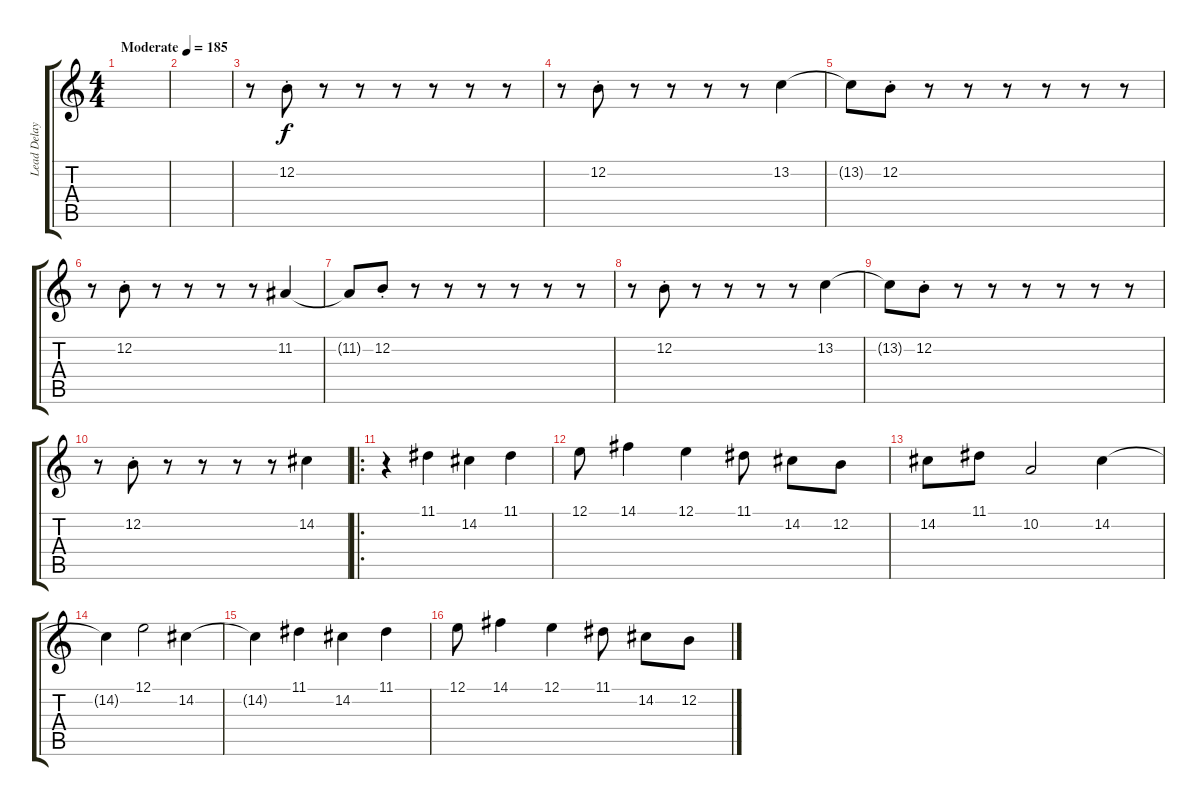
\track ("Lead Delay" "Lead Delay") {instrument lead1square}
\staff {score tabs}
\tuning (E4 B3 G3 D3 A2 E2) {hide}
\ts (4 4)
\tempo (185 "Moderate")
\clef g2
\ks c
|
|
r.8 12.2{st}.8 r.8 r.8 r.8 r.8 r.8 r.8 |
r.8 12.2{st}.8 r.8 r.8 r.8 r.8 13.2.4 |
13.2{t}.8 12.2{st}.8 r.8 r.8 r.8 r.8 r.8 r.8 |
r.8 12.2{st}.8 r.8 r.8 r.8 r.8 11.2.4 |
11.2{t}.8 12.2{st}.8 r.8 r.8 r.8 r.8 r.8 r.8 |
r.8 12.2{st}.8 r.8 r.8 r.8 r.8 13.2.4 |
13.2{t}.8 12.2{st}.8 r.8 r.8 r.8 r.8 r.8 r.8 |
r.8 12.2{st}.8 r.8 r.8 r.8 r.8 14.2.4 |
\ro
r.4 11.1.4 14.2.4 11.1.4 |
12.1.8 14.1.4 12.1.4 11.1.8 14.2.8 12.2.8 |
14.2.8 11.1.8 10.2.2 14.2.4 |
14.2{t}.4 12.1.2 14.2.4 |
14.2{t}.4 11.1.4 14.2.4 11.1.4 |
12.1.8 14.1.4 12.1.4 11.1.8 14.2.8 12.2.8
